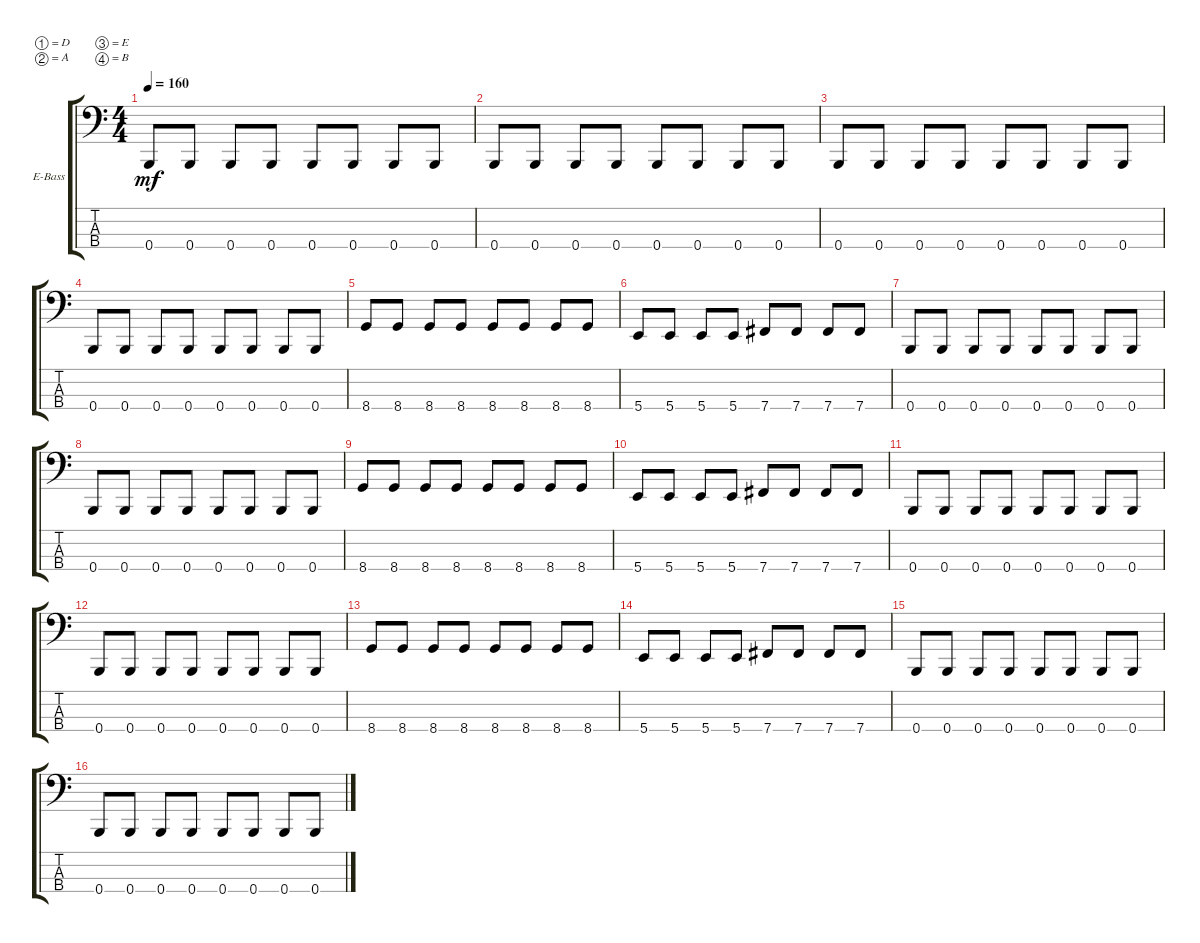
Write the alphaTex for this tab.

\bracketExtendMode groupsimilarinstruments
\firstSystemTrackNameOrientation horizontal
\otherSystemsTrackNameOrientation horizontal
\track ("Bass" "E-Bass") {instrument electricbassfinger}
\staff {score tabs}
\tuning (D2 A1 E1 B0)
\ts (4 4)
\tempo 160
\clef f4
\ks c
0.4.8{dy mf} 0.4.8 0.4.8 0.4.8 0.4.8 0.4.8 0.4.8 0.4.8 |
0.4.8 0.4.8 0.4.8 0.4.8 0.4.8 0.4.8 0.4.8 0.4.8 |
0.4.8 0.4.8 0.4.8 0.4.8 0.4.8 0.4.8 0.4.8 0.4.8 |
0.4.8 0.4.8 0.4.8 0.4.8 0.4.8 0.4.8 0.4.8 0.4.8 |
8.4.8 8.4.8 8.4.8 8.4.8 8.4.8 8.4.8 8.4.8 8.4.8 |
5.4.8 5.4.8 5.4.8 5.4.8 7.4.8 7.4.8 7.4.8 7.4.8 |
0.4.8 0.4.8 0.4.8 0.4.8 0.4.8 0.4.8 0.4.8 0.4.8 |
0.4.8 0.4.8 0.4.8 0.4.8 0.4.8 0.4.8 0.4.8 0.4.8 |
8.4.8 8.4.8 8.4.8 8.4.8 8.4.8 8.4.8 8.4.8 8.4.8 |
5.4.8 5.4.8 5.4.8 5.4.8 7.4.8 7.4.8 7.4.8 7.4.8 |
0.4.8 0.4.8 0.4.8 0.4.8 0.4.8 0.4.8 0.4.8 0.4.8 |
0.4.8 0.4.8 0.4.8 0.4.8 0.4.8 0.4.8 0.4.8 0.4.8 |
8.4.8 8.4.8 8.4.8 8.4.8 8.4.8 8.4.8 8.4.8 8.4.8 |
5.4.8 5.4.8 5.4.8 5.4.8 7.4.8 7.4.8 7.4.8 7.4.8 |
0.4.8 0.4.8 0.4.8 0.4.8 0.4.8 0.4.8 0.4.8 0.4.8 |
0.4.8 0.4.8 0.4.8 0.4.8 0.4.8 0.4.8 0.4.8 0.4.8
